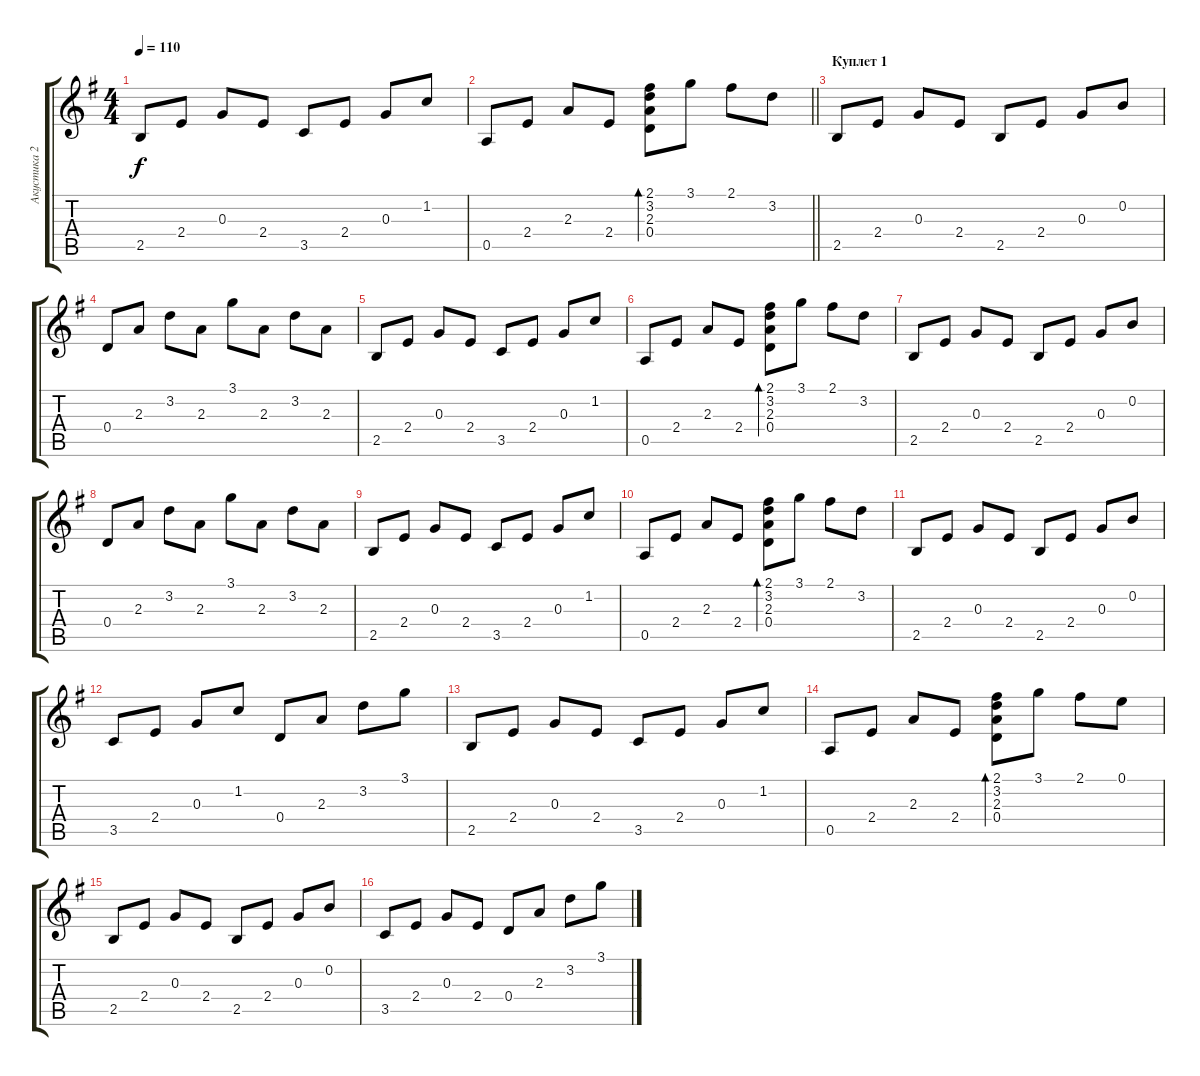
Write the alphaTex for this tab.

\track ("Акустика 2" "Акустика 2") {instrument acousticguitarsteel}
\staff {score tabs}
\tuning (E4 B3 G3 D3 A2 E2) {hide}
\ts (4 4)
\tempo 110
\clef g2
\ks eminor
2.5.8{dy f} 2.4.8 0.3.8 2.4.8 3.5.8 2.4.8 0.3.8 1.2.8 |
\barLineRight lightlight
0.5.8 2.4.8 2.3.8 2.4.8 (2.1 3.2 2.3 0.4).8{bd 60} 3.1.8 2.1.8 3.2.8 |
\section ("" "Куплет 1")
2.5.8 2.4.8 0.3.8 2.4.8 2.5.8 2.4.8 0.3.8 0.2.8 |
0.4.8 2.3.8 3.2.8 2.3.8 3.1.8 2.3.8 3.2.8 2.3.8 |
2.5.8 2.4.8 0.3.8 2.4.8 3.5.8 2.4.8 0.3.8 1.2.8 |
0.5.8 2.4.8 2.3.8 2.4.8 (2.1 3.2 2.3 0.4).8{bd 60} 3.1.8 2.1.8 3.2.8 |
2.5.8 2.4.8 0.3.8 2.4.8 2.5.8 2.4.8 0.3.8 0.2.8 |
0.4.8 2.3.8 3.2.8 2.3.8 3.1.8 2.3.8 3.2.8 2.3.8 |
2.5.8 2.4.8 0.3.8 2.4.8 3.5.8 2.4.8 0.3.8 1.2.8 |
0.5.8 2.4.8 2.3.8 2.4.8 (2.1 3.2 2.3 0.4).8{bd 60} 3.1.8 2.1.8 3.2.8 |
2.5.8 2.4.8 0.3.8 2.4.8 2.5.8 2.4.8 0.3.8 0.2.8 |
3.5.8 2.4.8 0.3.8 1.2.8 0.4.8 2.3.8 3.2.8 3.1.8 |
2.5.8 2.4.8 0.3.8 2.4.8 3.5.8 2.4.8 0.3.8 1.2.8 |
0.5.8 2.4.8 2.3.8 2.4.8 (2.1 3.2 2.3 0.4).8{bd 60} 3.1.8 2.1.8 0.1.8 |
2.5.8 2.4.8 0.3.8 2.4.8 2.5.8 2.4.8 0.3.8 0.2.8 |
3.5.8 2.4.8 0.3.8 2.4.8 0.4.8 2.3.8 3.2.8 3.1.8
